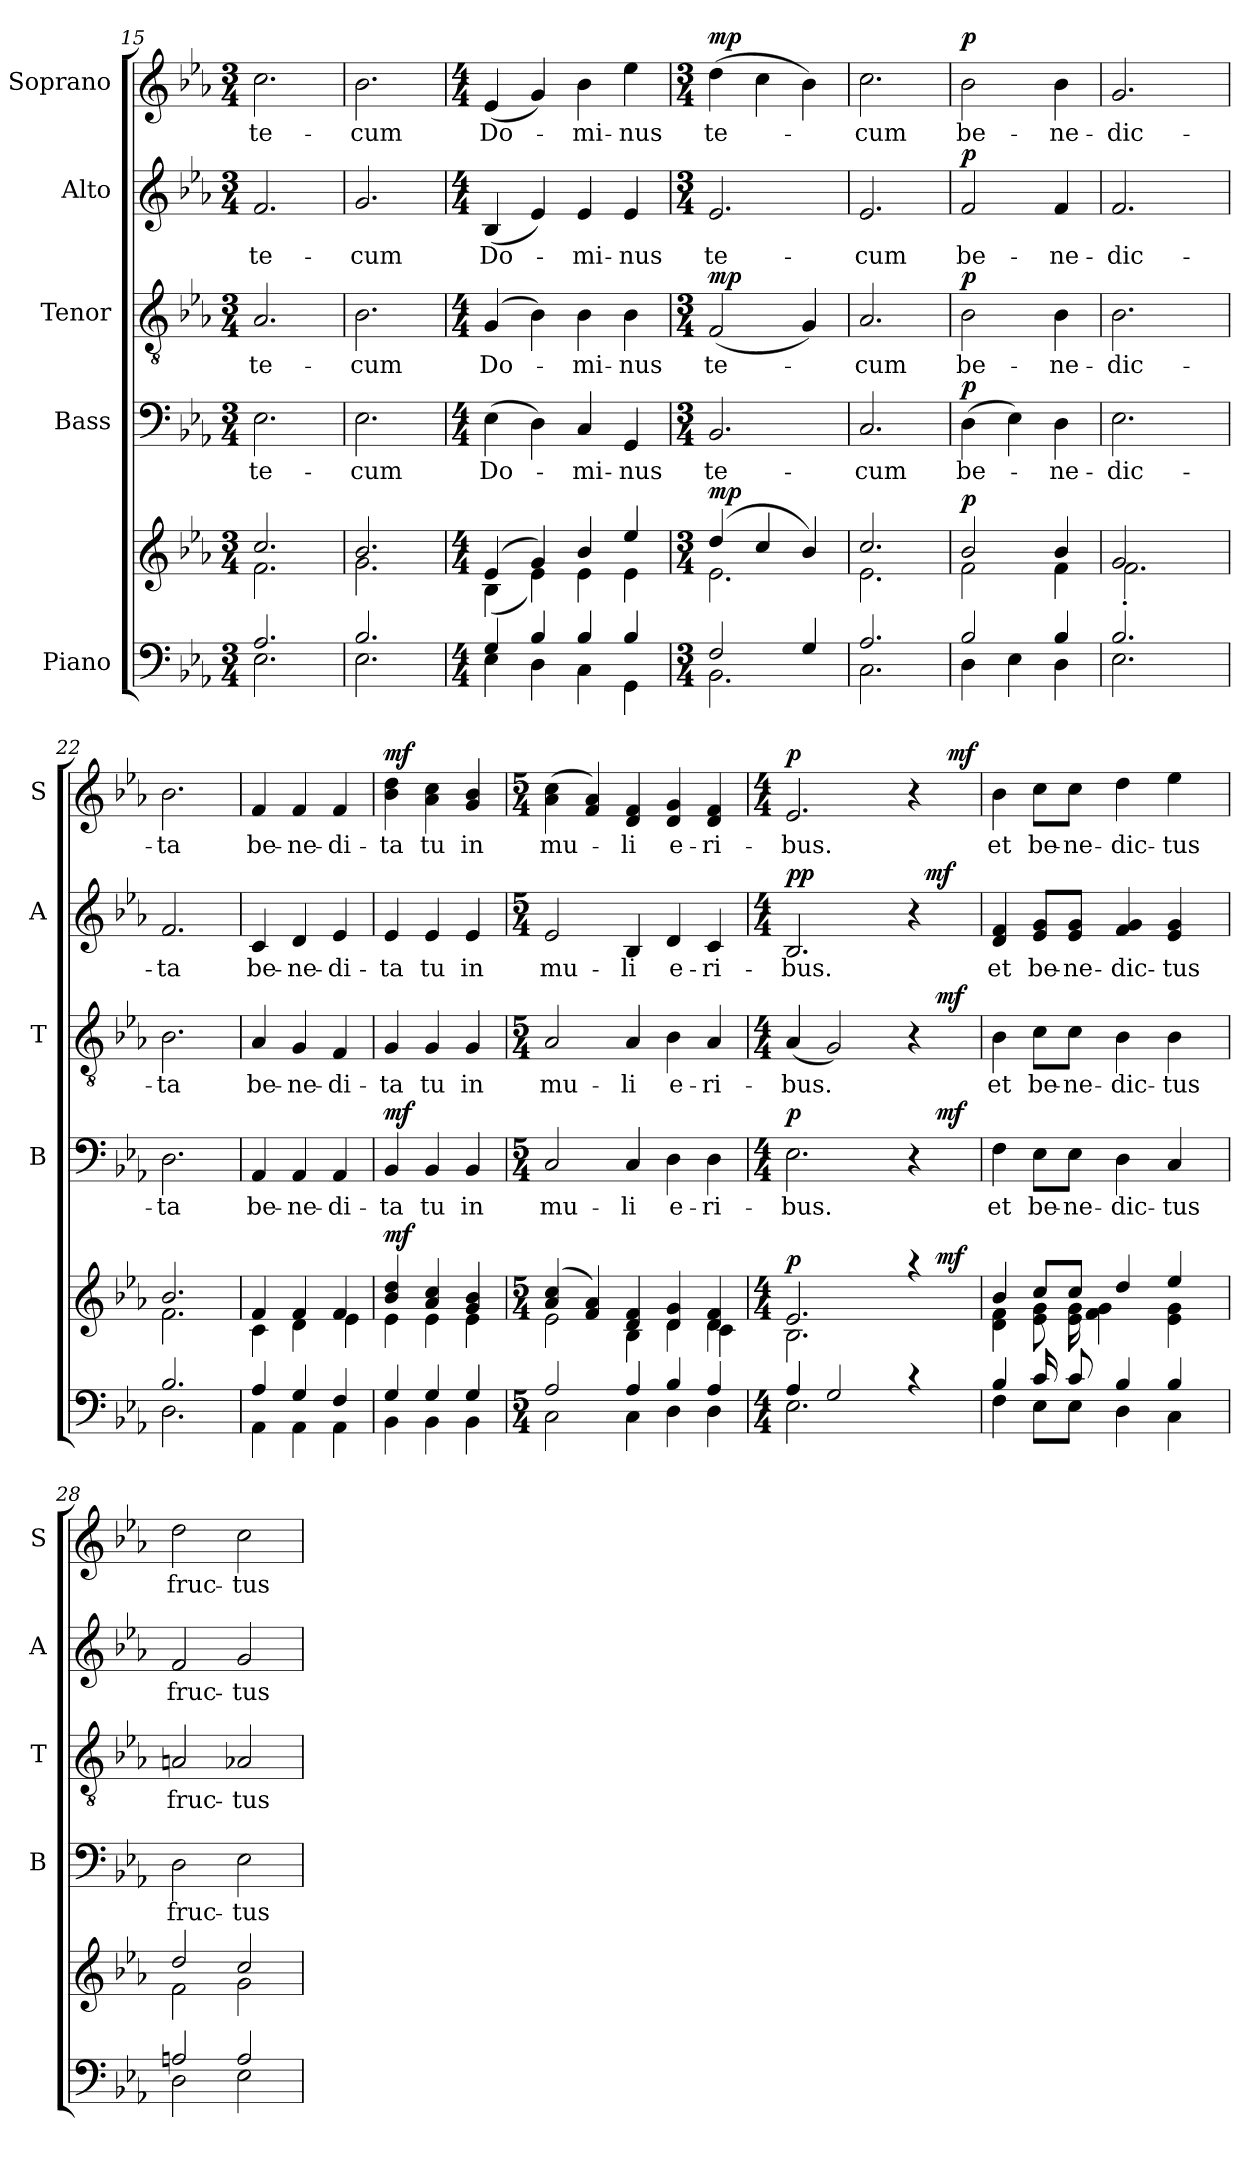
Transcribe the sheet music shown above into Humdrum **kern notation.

**kern	**kern	**dynam	**kern	**text	**dynam	**kern	**text	**dynam	**kern	**text	**dynam	**kern	**text	**dynam
*part5	*part5	*part5	*part4	*part4	*part4	*part3	*part3	*part3	*part2	*part2	*part2	*part1	*part1	*part1
*staff6	*staff5	*staff5/6	*staff4	*staff4	*staff4	*staff3	*staff3	*staff3	*staff2	*staff2	*staff2	*staff1	*staff1	*staff1
*I"Piano	*	*	*I"Bass	*	*	*I"Tenor	*	*	*I"Alto	*	*	*I"Soprano	*	*
*	*	*	*I'B	*	*	*I'T	*	*	*I'A	*	*	*I'S	*	*
*clefF4	*clefG2	*	*clefF4	*	*	*clefGv2	*	*	*clefG2	*	*	*clefG2	*	*
*k[b-e-a-]	*k[b-e-a-]	*	*k[b-e-a-]	*	*	*k[b-e-a-]	*	*	*k[b-e-a-]	*	*	*k[b-e-a-]	*	*
*E-:	*E-:	*	*E-:	*	*	*E-:	*	*	*E-:	*	*	*E-:	*	*
*M3/4	*M3/4	*	*M3/4	*	*	*M3/4	*	*	*M3/4	*	*	*M3/4	*	*
=15	=15	=15	=15	=15	=15	=15	=15	=15	=15	=15	=15	=15	=15	=15
*^	*^	*	*	*	*	*	*	*	*	*	*	*	*	*
!	!	!	!	!	!	!LO:LY:a	!	!	!LO:LY:a	!	!	!LO:LY:a	!	!	!LO:LY:b	!
2.A-/	2.E-\	2.cc/	2.f\	.	2.E-\	te-	.	2.A-/	te-	.	2.f/	te-	.	2.cc\	te-	.
=16	=16	=16	=16	=16	=16	=16	=16	=16	=16	=16	=16	=16	=16	=16	=16	=16
!	!	!	!	!	!	!LO:LY:a	!	!	!LO:LY:a	!	!	!LO:LY:a	!	!	!LO:LY:b	!
2.B-/	2.E-\	2.b-/	2.g\	.	2.E-\	-cum	.	2.B-\	-cum	.	2.g/	-cum	.	2.b-\	-cum	.
!!LO:PB:g=z
=17	=17	=17	=17	=17	=17	=17	=17	=17	=17	=17	=17	=17	=17	=17	=17	=17
*M4/4	*	*M4/4	*	*	*M4/4	*	*	*M4/4	*	*	*M4/4	*	*	*M4/4	*	*
!	!	!	!	!	!	!LO:LY:a	!	!	!LO:LY:a	!	!	!LO:LY:a	!	!	!LO:LY:b	!
4G/	4E-\	(4e-/	(<4B-\	.	(>4E-\	Do-	.	(4G/	Do-	.	(<4B-/	Do-	.	(<4e-/	Do-	.
4B-/	4D\	4g/)	4e-\)	.	4D\)	.	.	4B-\)	.	.	4e-/)	.	.	4g/)	.	.
!	!	!	!	!	!	!LO:LY:a	!	!	!LO:LY:a	!	!	!LO:LY:a	!	!	!LO:LY:b	!
4B-/	4C\	4b-/	4e-\	.	4C/	-mi-	.	4B-\	-mi-	.	4e-/	-mi-	.	4b-\	-mi-	.
!	!	!	!	!	!	!LO:LY:a	!	!	!LO:LY:a	!	!	!LO:LY:a	!	!	!LO:LY:b	!
4B-/	4GG\	4ee-/	4e-\	.	4GG/	-nus	.	4B-\	-nus	.	4e-/	-nus	.	4ee-\	-nus	.
=18	=18	=18	=18	=18	=18	=18	=18	=18	=18	=18	=18	=18	=18	=18	=18	=18
*M3/4	*	*M3/4	*	*	*M3/4	*	*	*M3/4	*	*	*M3/4	*	*	*M3/4	*	*
!	!	!	!	!LO:DY:a	!	!LO:LY:a	!	!	!LO:LY:a	!LO:DY:b	!	!LO:LY:a	!LO:DY:a	!	!LO:LY:b	!
!	!	!	!	!	!	!	!	!	!	!	!	!	!LO:DY:n=1:b	!	!	!LO:DY:a
2F/	2.BB-\	(4dd/	2.e-\	mp	2.BB-/	te-	.	(<2F/	te-	mp	2.e-/	te-	mp mp	(>4dd\	te-	mp
.	.	4cc/	.	.	.	.	.	.	.	.	.	.	.	4cc\	.	.
4G/	.	4b-/)	.	.	.	.	.	4G/)	.	.	.	.	.	4b-\)	.	.
=19	=19	=19	=19	=19	=19	=19	=19	=19	=19	=19	=19	=19	=19	=19	=19	=19
!	!	!	!	!	!	!LO:LY:a	!	!	!LO:LY:a	!	!	!LO:LY:a	!	!	!LO:LY:b	!
2.A-/	2.C\	2.cc/	2.e-\	.	2.C/	-cum	.	2.A-/	-cum	.	2.e-/	-cum	.	2.cc\	-cum	.
=20	=20	=20	=20	=20	=20	=20	=20	=20	=20	=20	=20	=20	=20	=20	=20	=20
!	!	!	!	!LO:DY:a	!	!LO:LY:a	!LO:DY:a	!	!LO:LY:a	!LO:DY:a	!	!LO:LY:a	!LO:DY:a	!	!LO:LY:b	!LO:DY:a
2B-/	4D\	2b-/	2f\	p	(>4D\	be-	p	2B-\	be-	p	2f/	be-	p	2b-\	be-	p
.	4E-\	.	.	.	4E-\)	.	.	.	.	.	.	.	.	.	.	.
!	!	!	!	!	!	!LO:LY:a	!	!	!LO:LY:a	!	!	!LO:LY:a	!	!	!LO:LY:b	!
4B-/	4D\	4b-/	4f\	.	4D\	-ne-	.	4B-\	-ne-	.	4f/	-ne-	.	4b-\	-ne-	.
=21	=21	=21	=21	=21	=21	=21	=21	=21	=21	=21	=21	=21	=21	=21	=21	=21
!	!	!	!	!	!	!LO:LY:a	!	!	!LO:LY:a	!	!	!LO:LY:a	!	!	!LO:LY:b	!
2.B-/	2.E-\	2g/	2.f'<\	.	2.E-\	-dic-	.	2.B-\	-dic-	.	2.f/	-dic-	.	2.g/	-dic-	.
.	.	4ryy	.	.	.	.	.	.	.	.	.	.	.	.	.	.
=22	=22	=22	=22	=22	=22	=22	=22	=22	=22	=22	=22	=22	=22	=22	=22	=22
!	!	!	!	!	!	!LO:LY:a	!	!	!LO:LY:a	!	!	!LO:LY:a	!	!	!LO:LY:b	!
2.B-/	2.D\	2.b-/	2.f\	.	2.D\	-ta	.	2.B-\	-ta	.	2.f/	-ta	.	2.b-\	-ta	.
=23	=23	=23	=23	=23	=23	=23	=23	=23	=23	=23	=23	=23	=23	=23	=23	=23
!	!	!	!	!	!	!LO:LY:a	!	!	!LO:LY:a	!	!	!LO:LY:a	!	!	!LO:LY:b	!
4A-/	4AA-\	4f/	4c\	.	4AA-/	be-	.	4A-/	be-	.	4c/	be-	.	4f/	be-	.
!	!	!	!	!	!	!LO:LY:a	!	!	!LO:LY:a	!	!	!LO:LY:a	!	!	!LO:LY:b	!
4G/	4AA-\	4f/	4d\	.	4AA-/	-ne-	.	4G/	-ne-	.	4d/	-ne-	.	4f/	-ne-	.
!	!	!	!	!	!	!LO:LY:a	!	!	!LO:LY:a	!	!	!LO:LY:a	!	!	!LO:LY:b	!
4F/	4AA-\	4f/	4e-\	.	4AA-/	-di-	.	4F/	-di-	.	4e-/	-di-	.	4f/	-di-	.
=24	=24	=24	=24	=24	=24	=24	=24	=24	=24	=24	=24	=24	=24	=24	=24	=24
!	!	!	!	!LO:DY:a	!	!LO:LY:a	!LO:DY:a	!	!LO:LY:a	!	!	!LO:LY:a	!LO:DY:a	!	!LO:LY:b	!
!	!	!	!	!	!	!	!	!	!	!	!	!	!LO:DY:n=1:b	!	!	!LO:DY:a
4G/	4BB-\	4b-/ 4dd/	4e-\	mf	4BB-/	-ta	mf	4G/	-ta	.	4e-/	-ta	mf mf	4b-\ 4dd\	-ta	mf
!	!	!	!	!	!	!LO:LY:a	!	!	!LO:LY:a	!	!	!LO:LY:a	!	!	!LO:LY:b	!
4G/	4BB-\	4a-/ 4cc/	4e-\	.	4BB-/	tu	.	4G/	tu	.	4e-/	tu	.	4a-\ 4cc\	tu	.
!	!	!	!	!	!	!LO:LY:a	!	!	!LO:LY:a	!	!	!LO:LY:a	!	!	!LO:LY:b	!
4G/	4BB-\	4g/ 4b-/	4e-\	.	4BB-/	in	.	4G/	in	.	4e-/	in	.	4g/ 4b-/	in	.
*	*	*v	*v	*	*	*	*	*	*	*	*	*	*	*	*	*
!!LO:LB:g=z
=25	=25	=25	=25	=25	=25	=25	=25	=25	=25	=25	=25	=25	=25	=25	=25
*M5/4	*	*M5/4	*	*M5/4	*	*	*M5/4	*	*	*M5/4	*	*	*M5/4	*	*
*	*	*^	*	*	*	*	*	*	*	*	*	*	*	*	*
*	*	*	*^	*	*	*	*	*	*	*	*	*	*	*	*	*
!	!	!	!	!	!	!	!LO:LY:a	!	!	!LO:LY:a	!	!	!LO:LY:a	!	!	!LO:LY:b	!
2A-/	2C\	(4a-/ 4cc/	2e-\	1ryy	.	2C/	mu-	.	2A-/	mu-	.	2e-/	mu-	.	(>4a-\ 4cc\	mu-	.
.	.	4f/ 4a-/)	.	.	.	.	.	.	.	.	.	.	.	.	4f/ 4a-/)	.	.
!	!	!	!	!	!	!	!LO:LY:a	!	!	!LO:LY:a	!	!	!LO:LY:a	!	!	!LO:LY:b	!
4A-/	4C\	4d/ 4f/	4B-\	.	.	4C/	-li	.	4A-/	-li	.	4B-/	-li	.	4d/ 4f/	-li	.
!	!	!	!	!	!	!	!LO:LY:a	!	!	!LO:LY:a	!	!	!LO:LY:a	!	!	!LO:LY:b	!
4B-/	4D\	4d/ 4g/	4d\	.	.	4D\	e-	.	4B-\	e-	.	4d/	e-	.	4d/ 4g/	e-	.
!	!	!	!	!	!	!	!LO:LY:a	!	!	!LO:LY:a	!	!	!LO:LY:a	!	!	!LO:LY:b	!
4A-/	4D\	4d/ 4f/	4c\	4d\	.	4D\	-ri-	.	4A-/	-ri-	.	4c/	-ri-	.	4d/ 4f/	-ri-	.
=26	=26	=26	=26	=26	=26	=26	=26	=26	=26	=26	=26	=26	=26	=26	=26	=26	=26
*M4/4	*	*M4/4	*	*	*	*M4/4	*	*	*M4/4	*	*	*M4/4	*	*	*M4/4	*	*
!	!	!	!	!	!LO:DY:a	!	!LO:LY:a	!LO:DY:a	!	!LO:LY:a	!	!	!LO:LY:a	!LO:DY:a	!	!LO:LY:b	!
!	!	!	!	!	!	!	!	!	!	!	!	!	!	!LO:DY:n=1:b	!	!	!LO:DY:a
*	*	*	*	*	*	*^	*	*	*^	*	*	*^	*	*	*^	*	*
4A-/	2.E-\	2.e-/	2.B-\	2ryy	p	2.E-\	2ryy	-bus.	p	(<4A-/	2ryy	-bus.	.	2.B-/	2ryy	-bus.	p p	2.e-/	2..ryy	-bus.	p
2G/	.	.	.	.	.	.	.	.	.	2G/)	.	.	.	.	.	.	.	.	.	.	.
.	.	.	.	4ryy	.	.	4ryy	.	.	.	4ryy	.	.	.	4ryy	.	.	.	.	.	.
4rc	4ryy	4raa	4ryy	16.ryy	.	4r	16.ryy	.	.	4r	16.ryy	.	.	4r	16ryy	.	.	4r	.	.	.
!	!	!	!	!	!	!	!	!	!	!	!	!	!	!	!	!	!LO:DY:n=2:a	!	!	!	!
.	.	.	.	.	.	.	.	.	.	.	.	.	.	.	8.ryy	.	mf	.	.	.	.
!	!	!	!	!	!LO:DY:a	!	!	!	!LO:DY:a	!	!	!	!LO:DY:a	!	!	!	!	!	!	!	!
.	.	.	.	8ryy	mf	.	8ryy	.	mf	.	8ryy	.	mf	.	.	.	.	.	.	.	.
!	!	!	!	!	!	!	!	!	!	!	!	!	!	!	!	!	!	!	!	!	!LO:DY:a
.	.	.	.	.	.	.	.	.	.	.	.	.	.	.	.	.	.	.	8ryy	.	mf
.	.	.	.	32ryy	.	.	32ryy	.	.	.	32ryy	.	.	.	.	.	.	.	.	.	.
=27	=27	=27	=27	=27	=27	=27	=27	=27	=27	=27	=27	=27	=27	=27	=27	=27	=27	=27	=27	=27	=27
*^	*^	*	*	*^	*	*	*	*	*	*	*	*	*	*	*	*	*	*	*	*	*
!	!	!	!	!	!	!	!	!	!	!	!LO:LY:a	!	!	!	!LO:LY:a	!	!	!	!LO:LY:a	!	!	!	!LO:LY:b	!
*	*	*	*	*	*	*	*	*	*v	*v	*	*	*	*	*	*	*v	*v	*	*	*v	*v	*	*
*	*	*	*	*	*	*	*	*	*	*	*	*v	*v	*	*	*	*	*	*	*	*
4ryy	4.ryy	4F\	4B-/	4b-/	4d\ 4f\	4..ryy	2.ryy	.	4F\	et	.	4B-\	et	.	4d/ 4f/	et	.	4b-\	et	.
!	!	!	!	!	!	!	!	!	!	!LO:LY:a	!	!	!LO:LY:a	!	!	!LO:LY:a	!	!	!LO:LY:b	!
16c/	.	2.ryy	8E-\L	8e-\ 8g\	8cc/L	.	.	.	8E-\L	be-	.	8c\L	be-	.	8e-/ 8g/L	be-	.	8cc\L	be-	.
2ryy	.	.	.	.	.	.	.	.	.	.	.	.	.	.	.	.	.	.	.	.
!	!	!	!	!	!	!	!	!	!	!LO:LY:a	!	!	!LO:LY:a	!	!	!LO:LY:a	!	!	!LO:LY:b	!
.	8c/	.	8E-\J	16e-\ 16g\	8cc/J	.	.	.	8E-\J	-ne-	.	8c\J	-ne-	.	8e-/ 8g/J	-ne-	.	8cc\J	-ne-	.
.	.	.	.	2ryy	.	4f\ 4g\	.	.	.	.	.	.	.	.	.	.	.	.	.	.
!	!	!	!	!	!	!	!	!	!	!LO:LY:a	!	!	!LO:LY:a	!	!	!LO:LY:a	!	!	!LO:LY:b	!
.	4D\	.	4B-/	.	4dd/	.	.	.	4D\	-dic-	.	4B-\	-dic-	.	4f/ 4g/	-dic-	.	4dd\	-dic-	.
.	.	.	.	.	.	4ryy	.	.	.	.	.	.	.	.	.	.	.	.	.	.
!	!	!	!	!	!	!	!	!	!	!LO:LY:a	!	!	!LO:LY:a	!	!	!LO:LY:a	!	!	!LO:LY:b	!
.	4B-/	.	4C\	.	4ee-/	.	4e-\ 4g\	.	4C/	-tus	.	4B-\	-tus	.	4e-/ 4g/	-tus	.	4ee-\	-tus	.
8.ryy	.	.	.	.	.	.	.	.	.	.	.	.	.	.	.	.	.	.	.	.
.	.	.	.	16ryy	.	16ryy	.	.	.	.	.	.	.	.	.	.	.	.	.	.
*	*v	*v	*v	*	*	*	*	*	*	*	*	*	*	*	*	*	*	*	*	*
*	*	*	*	*v	*v	*	*	*	*	*	*	*	*	*	*	*	*	*
=28	=28	=28	=28	=28	=28	=28	=28	=28	=28	=28	=28	=28	=28	=28	=28	=28	=28
!	!	!	!	!	!	!	!LO:LY:a	!	!	!LO:LY:a	!	!	!LO:LY:a	!	!	!LO:LY:b	!
*	*	*	*v	*v	*	*	*	*	*	*	*	*	*	*	*	*	*
2An/	2D\	2dd/	2f\	.	2D\	fruc-	.	2An/	fruc-	.	2f/	fruc-	.	2dd\	fruc-	.
!	!	!	!	!	!	!LO:LY:a	!	!	!LO:LY:a	!	!	!LO:LY:a	!	!	!LO:LY:b	!
2A/	2E-\	2cc/	2g\	.	2E-\	-tus	.	2A-X/	-tus	.	2g/	-tus	.	2cc\	-tus	.
*v	*v	*	*	*	*	*	*	*	*	*	*	*	*	*	*	*
*	*v	*v	*	*	*	*	*	*	*	*	*	*	*	*	*
=	=	=	=	=	=	=	=	=	=	=	=	=	=	=
*-	*-	*-	*-	*-	*-	*-	*-	*-	*-	*-	*-	*-	*-	*-
